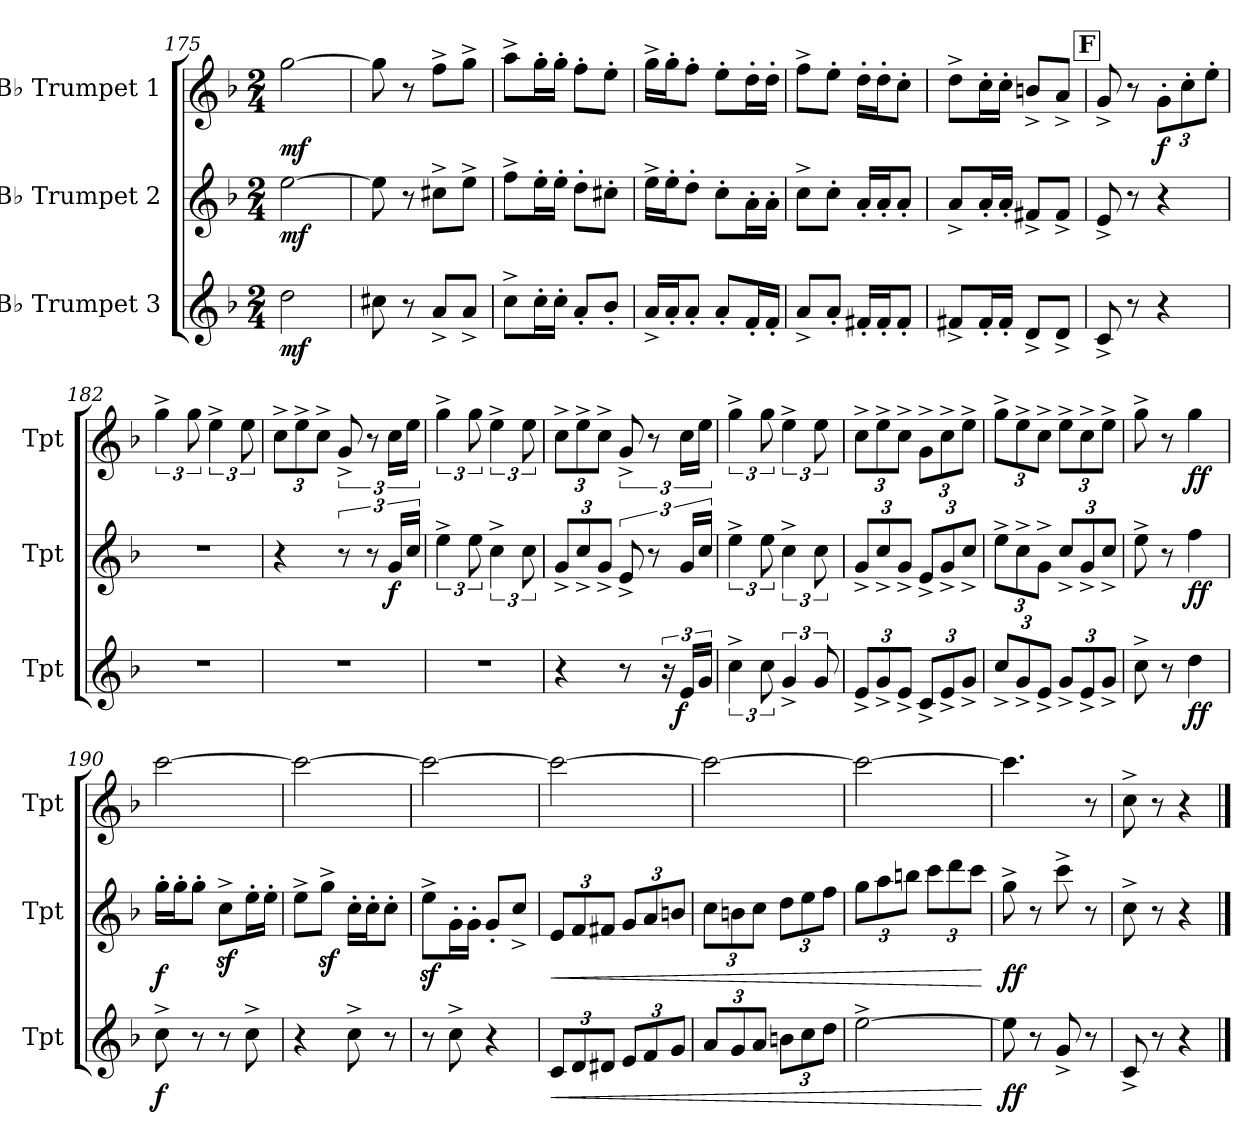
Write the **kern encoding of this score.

**kern	**dynam	**kern	**dynam	**kern	**dynam
*part3	*part3	*part2	*part2	*part1	*part1
*staff3	*staff3	*staff2	*staff2	*staff1	*staff1
*I"B♭ Trumpet 3	*	*I"B♭ Trumpet 2	*	*I"B♭ Trumpet 1	*
*I'Tpt	*	*I'Tpt	*	*I'Tpt	*
*clefG2	*	*clefG2	*	*clefG2	*
*ITrd1c2	*	*ITrd1c2	*	*ITrd1c2	*
*k[b-e-a-]	*	*k[b-e-a-]	*	*k[b-e-a-]	*
*M2/4	*	*M2/4	*	*M2/4	*
=175	=175	=175	=175	=175	=175
!	!LO:DY:b	!	!LO:DY:b	!	!LO:DY:b
2cc\	mf	[2dd\	mf	[2ff\	mf
=176	=176	=176	=176	=176	=176
8bn\	.	8dd\]	.	8ff\]	.
8r	.	8r	.	8r	.
8g^/L	.	8bn^\L	.	8ee-^\L	.
8g^/J	.	8dd^\J	.	8ff^\J	.
=177	=177	=177	=177	=177	=177
8b-^\L	.	8ee-^\L	.	8gg^\L	.
16b-'\L	.	16dd'\L	.	16ff'\L	.
16b-'\JJ	.	16dd'\JJ	.	16ff'\JJ	.
8g'/L	.	8cc'\L	.	8ee-'\L	.
8a-'/J	.	8bn'\J	.	8dd'\J	.
=178	=178	=178	=178	=178	=178
16g^/LL	.	16dd^\LL	.	16ff^\LL	.
16g'/J	.	16dd'\J	.	16ff'\J	.
8g'/J	.	8cc'\J	.	8ee-'\J	.
8g'/L	.	8b-'\L	.	8dd'\L	.
16e-'/L	.	16g'\L	.	16cc'\L	.
16e-'/JJ	.	16g'\JJ	.	16cc'\JJ	.
=179	=179	=179	=179	=179	=179
8g^/L	.	8b-^\L	.	8ee-^\L	.
8g'/J	.	8b-'\J	.	8dd'\J	.
16en'/LL	.	16g'/LL	.	16cc'\LL	.
16e'/J	.	16g'/J	.	16cc'\J	.
8e'/J	.	8g'/J	.	8b-'\J	.
=180	=180	=180	=180	=180	=180
8en^/L	.	8g^/L	.	8cc^\L	.
16e'/L	.	16g'/L	.	16b-'\L	.
16e'/JJ	.	16g'/JJ	.	16b-'\JJ	.
8c^/L	.	8en^/L	.	8an^/L	.
8c^/J	.	8e^/J	.	8g^/J	.
!!LO:REH:place=s1:a:B:fs=14:t=F
=181	=181	=181	=181	=181	=181
8B-^/	.	8d^/	.	8f^/	.
8r	.	8r	.	8r	.
*	*	*	*	*Xbrackettup	*
!	!	!	!	!	!LO:DY:b
4r	.	4r	.	12f'\L	f
.	.	.	.	12b-'\	.
.	.	.	.	12dd'\J	.
!!LO:LB:g=z
=182	=182	=182	=182	=182	=182
*	*	*	*	*brackettup	*
2r	.	2r	.	6ff^\	.
.	.	.	.	12ff\	.
.	.	.	.	6dd^\	.
.	.	.	.	12dd\	.
=183	=183	=183	=183	=183	=183
*	*	*	*	*Xbrackettup	*
2r	.	4r	.	12b-^\L	.
.	.	.	.	12dd^\	.
.	.	.	.	12b-^\J	.
*	*	*	*	*brackettup	*
.	.	12r	.	12f^/	.
.	.	12r	.	12r	.
!	!	!	!LO:DY:b	!	!
.	.	24f/LL	f	24b-\LL	.
.	.	24b-/JJ	.	24dd\JJ	.
=184	=184	=184	=184	=184	=184
2r	.	6dd^\	.	6ff^\	.
.	.	12dd\	.	12ff\	.
.	.	6b-^\	.	6dd^\	.
.	.	12b-\	.	12dd\	.
=185	=185	=185	=185	=185	=185
*	*	*Xbrackettup	*	*Xbrackettup	*
4r	.	12f^/L	.	12b-^\L	.
.	.	12b-^/	.	12dd^\	.
.	.	12f^/J	.	12b-^\J	.
*	*	*brackettup	*	*brackettup	*
8r	.	12d^/	.	12f^/	.
.	.	12r	.	12r	.
24r	.	.	.	.	.
!	!LO:DY:b	!	!	!	!
24d/LL	f	24f/LL	.	24b-\LL	.
24f/JJ	.	24b-/JJ	.	24dd\JJ	.
=186	=186	=186	=186	=186	=186
6b-^\	.	6dd^\	.	6ff^\	.
12b-\	.	12dd\	.	12ff\	.
6f^/	.	6b-^\	.	6dd^\	.
12f/	.	12b-\	.	12dd\	.
=187	=187	=187	=187	=187	=187
*Xbrackettup	*	*Xbrackettup	*	*Xbrackettup	*
12d^/L	.	12f^/L	.	12b-^\L	.
12f^/	.	12b-^/	.	12dd^\	.
12d^/J	.	12f^/J	.	12b-^\J	.
12B-^/L	.	12d^/L	.	12f^\L	.
12d^/	.	12f^/	.	12b-^\	.
12f^/J	.	12b-^/J	.	12dd^\J	.
=188	=188	=188	=188	=188	=188
12b-^/L	.	12dd^\L	.	12ff^\L	.
12f^/	.	12b-^\	.	12dd^\	.
12d^/J	.	12f^\J	.	12b-^\J	.
12f^/L	.	12b-^/L	.	12dd^\L	.
12d^/	.	12f^/	.	12b-^\	.
12f^/J	.	12b-^/J	.	12dd^\J	.
=189	=189	=189	=189	=189	=189
8b-^\	.	8dd^\	.	8ff^\	.
8r	.	8r	.	8r	.
!	!LO:DY:b	!	!LO:DY:b	!	!LO:DY:b
4cc\	ff	4ee-\	ff	4ff\	ff
!!LO:LB:g=z
=190	=190	=190	=190	=190	=190
!	!LO:DY:b	!	!LO:DY:b	!	!
8b-^\	f	16ff'\LL	f	[2bb-\	.
.	.	16ff'\J	.	.	.
8r	.	8ff'\J	.	.	.
8r	.	8b-z<^\L	.	.	.
8b-^\	.	16dd'\L	.	.	.
.	.	16dd'\JJ	.	.	.
=191	=191	=191	=191	=191	=191
4r	.	8dd^\L	.	2bb-\_	.
.	.	8ffz<^\J	.	.	.
8b-^\	.	16b-'\LL	.	.	.
.	.	16b-'\J	.	.	.
8r	.	8b-'\J	.	.	.
=192	=192	=192	=192	=192	=192
8r	.	8ddz<^\L	.	2bb-\_	.
8b-^\	.	16f'\L	.	.	.
.	.	16f'\JJ	.	.	.
4r	.	8f'/L	.	.	.
.	.	8b-^/J	.	.	.
=193	=193	=193	=193	=193	=193
!	!LO:HP:b	!	!LO:HP:b	!	!
12B-/L	<	12d/L	<	2bb-\_	.
12c/	.	12e-/	.	.	.
12c#X/J	.	12en/J	.	.	.
12d/L	.	12f/L	.	.	.
12e-/	.	12g/	.	.	.
12f/J	.	12an/J	.	.	.
=194	=194	=194	=194	=194	=194
12g/L	.	12b-\L	.	2bb-\_	.
12f/	.	12an\	.	.	.
12g/J	.	12b-\J	.	.	.
12an\L	.	12cc\L	.	.	.
12b-\	.	12dd\	.	.	.
12cc\J	.	12ee-\J	.	.	.
=195	=195	=195	=195	=195	=195
[2dd^\	.	12ff\L	.	2bb-\_	.
.	.	12gg\	.	.	.
.	.	12aan\J	.	.	.
.	.	12bb-\L	.	.	.
.	.	12ccc\	.	.	.
.	.	12bb-\J	.	.	.
.	[	.	[	.	.
=196	=196	=196	=196	=196	=196
!	!LO:DY:b	!	!LO:DY:b	!	!
8dd\]	ff	8ff^\	ff	4.bb-\]	.
8r	.	8r	.	.	.
8f^/	.	8bb-^\	.	.	.
8r	.	8r	.	8r	.
=197	=197	=197	=197	=197	=197
8B-^/	.	8b-^\	.	8b-^\	.
8r	.	8r	.	8r	.
4r	.	4r	.	4r	.
==	==	==	==	==	==
*-	*-	*-	*-	*-	*-
